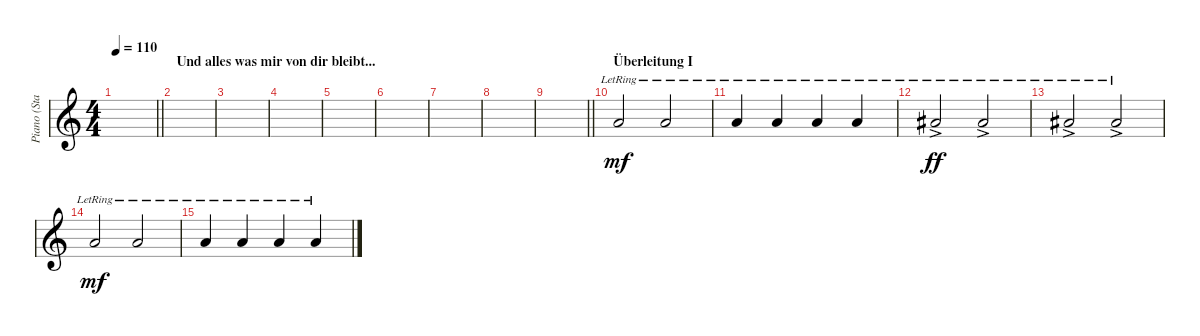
\track ("Piano (Staff 1)" "Piano (Sta") {instrument electricgrandpiano}
\staff {score}
\tuning (E4 B3 G3 D3 A2 E2 B1) {hide}
\ts (4 4)
\tempo 110
\clef g2
\barLineRight lightlight
\ks c
|
\section ("" "Und alles was mir von dir bleibt...")
|
|
|
|
|
|
|
\barLineRight lightlight
|
\section ("" "Überleitung I")
5.1{lr}.2{dy mf} 5.1{lr}.2 |
5.1{lr}.4 5.1{lr}.4 5.1{lr}.4 5.1{lr}.4 |
6.1{ac lr}.2{dy ff} 6.1{ac lr}.2 |
6.1{ac lr}.2 6.1{ac lr}.2 |
5.1{lr}.2{dy mf} 5.1{lr}.2 |
5.1{lr}.4 5.1{lr}.4 5.1{lr}.4 5.1{lr}.4
